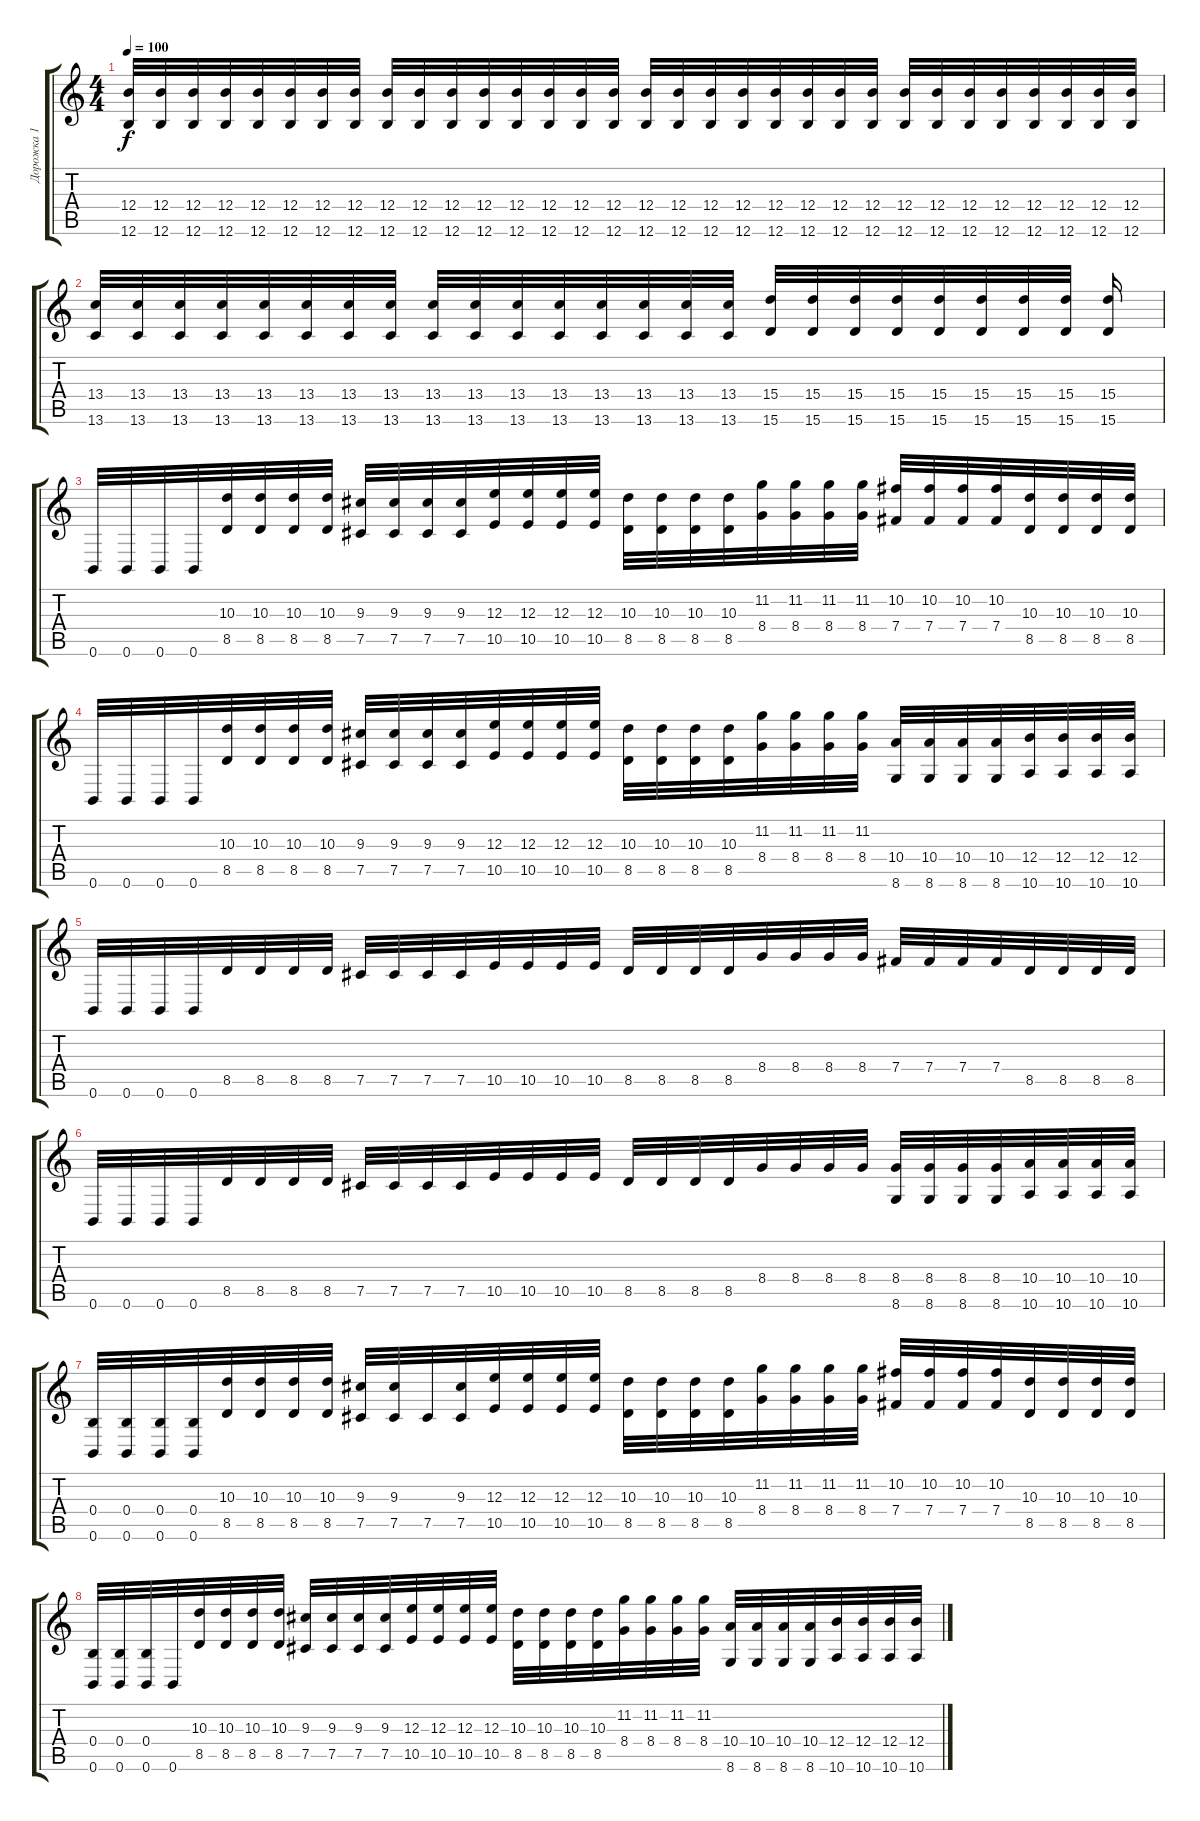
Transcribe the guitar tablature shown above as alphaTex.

\track ("Дорожка 1" "Дорожка 1") {instrument distortionguitar}
\staff {score tabs}
\tuning (Db4 Ab3 E3 B2 Gb2 B1) {hide}
\ts (4 4)
\tempo 100
\clef g2
\ks c
(12.4 12.6).32{dy f} (12.4 12.6).32 (12.4 12.6).32 (12.4 12.6).32 (12.4 12.6).32 (12.4 12.6).32 (12.4 12.6).32 (12.4 12.6).32 (12.4 12.6).32 (12.4 12.6).32 (12.4 12.6).32 (12.4 12.6).32 (12.4 12.6).32 (12.4 12.6).32 (12.4 12.6).32 (12.4 12.6).32 (12.4 12.6).32 (12.4 12.6).32 (12.4 12.6).32 (12.4 12.6).32 (12.4 12.6).32 (12.4 12.6).32 (12.4 12.6).32 (12.4 12.6).32 (12.4 12.6).32 (12.4 12.6).32 (12.4 12.6).32 (12.4 12.6).32 (12.4 12.6).32 (12.4 12.6).32 (12.4 12.6).32 (12.4 12.6).32 |
(13.4 13.6).32 (13.4 13.6).32 (13.4 13.6).32 (13.4 13.6).32 (13.4 13.6).32 (13.4 13.6).32 (13.4 13.6).32 (13.4 13.6).32 (13.4 13.6).32 (13.4 13.6).32 (13.4 13.6).32 (13.4 13.6).32 (13.4 13.6).32 (13.4 13.6).32 (13.4 13.6).32 (13.4 13.6).32 (15.4 15.6).32 (15.4 15.6).32 (15.4 15.6).32 (15.4 15.6).32 (15.4 15.6).32 (15.4 15.6).32 (15.4 15.6).32 (15.4 15.6).32 (15.4 15.6).16 |
0.6.32 0.6.32 0.6.32 0.6.32 (10.3 8.5).32 (10.3 8.5).32 (10.3 8.5).32 (10.3 8.5).32 (9.3 7.5).32 (9.3 7.5).32 (9.3 7.5).32 (9.3 7.5).32 (12.3 10.5).32 (12.3 10.5).32 (12.3 10.5).32 (12.3 10.5).32 (10.3 8.5).32 (10.3 8.5).32 (10.3 8.5).32 (10.3 8.5).32 (11.2 8.4).32 (11.2 8.4).32 (11.2 8.4).32 (11.2 8.4).32 (10.2 7.4).32 (10.2 7.4).32 (10.2 7.4).32 (10.2 7.4).32 (10.3 8.5).32 (10.3 8.5).32 (10.3 8.5).32 (10.3 8.5).32 |
0.6.32 0.6.32 0.6.32 0.6.32 (10.3 8.5).32 (10.3 8.5).32 (10.3 8.5).32 (10.3 8.5).32 (9.3 7.5).32 (9.3 7.5).32 (9.3 7.5).32 (9.3 7.5).32 (12.3 10.5).32 (12.3 10.5).32 (12.3 10.5).32 (12.3 10.5).32 (10.3 8.5).32 (10.3 8.5).32 (10.3 8.5).32 (10.3 8.5).32 (11.2 8.4).32 (11.2 8.4).32 (11.2 8.4).32 (11.2 8.4).32 (10.4 8.6).32 (10.4 8.6).32 (10.4 8.6).32 (10.4 8.6).32 (12.4 10.6).32 (12.4 10.6).32 (12.4 10.6).32 (12.4 10.6).32 |
0.6.32 0.6.32 0.6.32 0.6.32 8.5.32 8.5.32 8.5.32 8.5.32 7.5.32 7.5.32 7.5.32 7.5.32 10.5.32 10.5.32 10.5.32 10.5.32 8.5.32 8.5.32 8.5.32 8.5.32 8.4.32 8.4.32 8.4.32 8.4.32 7.4.32 7.4.32 7.4.32 7.4.32 8.5.32 8.5.32 8.5.32 8.5.32 |
0.6.32 0.6.32 0.6.32 0.6.32 8.5.32 8.5.32 8.5.32 8.5.32 7.5.32 7.5.32 7.5.32 7.5.32 10.5.32 10.5.32 10.5.32 10.5.32 8.5.32 8.5.32 8.5.32 8.5.32 8.4.32 8.4.32 8.4.32 8.4.32 (8.4 8.6).32 (8.4 8.6).32 (8.4 8.6).32 (8.4 8.6).32 (10.4 10.6).32 (10.4 10.6).32 (10.4 10.6).32 (10.4 10.6).32 |
(0.4 0.6).32 (0.4 0.6).32 (0.4 0.6).32 (0.4 0.6).32 (10.3 8.5).32 (10.3 8.5).32 (10.3 8.5).32 (10.3 8.5).32 (9.3 7.5).32 (9.3 7.5).32 7.5.32 (9.3 7.5).32 (12.3 10.5).32 (12.3 10.5).32 (12.3 10.5).32 (12.3 10.5).32 (10.3 8.5).32 (10.3 8.5).32 (10.3 8.5).32 (10.3 8.5).32 (11.2 8.4).32 (11.2 8.4).32 (11.2 8.4).32 (11.2 8.4).32 (10.2 7.4).32 (10.2 7.4).32 (10.2 7.4).32 (10.2 7.4).32 (10.3 8.5).32 (10.3 8.5).32 (10.3 8.5).32 (10.3 8.5).32 |
(0.4 0.6).32 (0.4 0.6).32 (0.4 0.6).32 0.6.32 (10.3 8.5).32 (10.3 8.5).32 (10.3 8.5).32 (10.3 8.5).32 (9.3 7.5).32 (9.3 7.5).32 (9.3 7.5).32 (9.3 7.5).32 (12.3 10.5).32 (12.3 10.5).32 (12.3 10.5).32 (12.3 10.5).32 (10.3 8.5).32 (10.3 8.5).32 (10.3 8.5).32 (10.3 8.5).32 (11.2 8.4).32 (11.2 8.4).32 (11.2 8.4).32 (11.2 8.4).32 (10.4 8.6).32 (10.4 8.6).32 (10.4 8.6).32 (10.4 8.6).32 (12.4 10.6).32 (12.4 10.6).32 (12.4 10.6).32 (12.4 10.6).32
